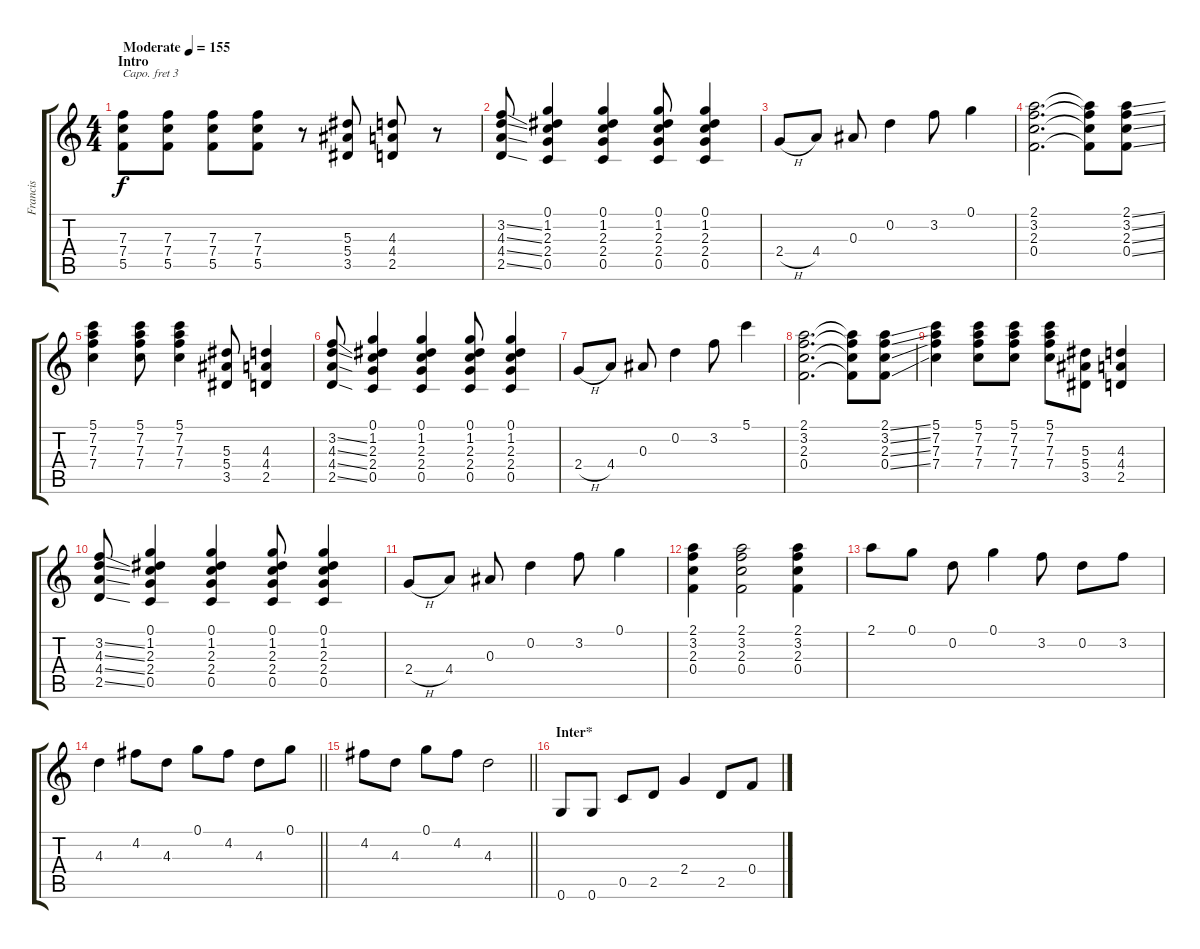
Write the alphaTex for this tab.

\track ("Francis" "Francis") {instrument overdrivenguitar}
\staff {score tabs}
\capo 3
\tuning (E4 B3 G3 D3 A2 E2) {hide}
\ts (4 4)
\section ("" "Intro")
\tempo (155 "Moderate")
\clef g2
\ks c
(7.3 7.4 5.5).8{dy f instrument overdrivenguitar} (7.3 7.4 5.5).8 (7.3 7.4 5.5).8 (7.3 7.4 5.5).8 r.8 (5.3 5.4 3.5).8 (4.3 4.4 2.5).8 r.8 |
(3.2{ss} 4.3{ss} 4.4{ss} 2.5{ss}).8 (0.1 1.2 2.3 2.4 0.5).4 (0.1 1.2 2.3 2.4 0.5).4 (0.1 1.2 2.3 2.4 0.5).8 (0.1 1.2 2.3 2.4 0.5).4 |
2.4{h}.8 4.4.8 0.3.8 0.2.4 3.2.8 0.1.4 |
(2.1 3.2 2.3 0.4).2{d} (2.1{t} 3.2{t} 2.3{t} 0.4{t}).8 (2.1{ss} 3.2{ss} 2.3{ss} 0.4{ss}).8 |
(5.1 7.2 7.3 7.4).4 (5.1 7.2 7.3 7.4).8 (5.1 7.2 7.3 7.4).4 (5.3 5.4 3.5).8 (4.3 4.4 2.5).4 |
(3.2{ss} 4.3{ss} 4.4{ss} 2.5{ss}).8 (0.1 1.2 2.3 2.4 0.5).4 (0.1 1.2 2.3 2.4 0.5).4 (0.1 1.2 2.3 2.4 0.5).8 (0.1 1.2 2.3 2.4 0.5).4 |
2.4{h}.8 4.4.8 0.3.8 0.2.4 3.2.8 5.1.4 |
(2.1 3.2 2.3 0.4).2{d} (2.1{t} 3.2{t} 2.3{t} 0.4{t}).8 (2.1{ss} 3.2{ss} 2.3{ss} 0.4{ss}).8 |
(5.1 7.2 7.3 7.4).4 (5.1 7.2 7.3 7.4).8 (5.1 7.2 7.3 7.4).8 (5.1 7.2 7.3 7.4).8 (5.3 5.4 3.5).8 (4.3 4.4 2.5).4 |
(3.2{ss} 4.3{ss} 4.4{ss} 2.5{ss}).8 (0.1 1.2 2.3 2.4 0.5).4 (0.1 1.2 2.3 2.4 0.5).4 (0.1 1.2 2.3 2.4 0.5).8 (0.1 1.2 2.3 2.4 0.5).4 |
2.4{h}.8 4.4.8 0.3.8 0.2.4 3.2.8 0.1.4 |
(2.1 3.2 2.3 0.4).4 (2.1 3.2 2.3 0.4).2 (2.1 3.2 2.3 0.4).4 |
2.1.8 0.1.8 0.2.8 0.1.4 3.2.8 0.2.8 3.2.8 |
\barLineRight lightlight
4.3.4 4.2.8 4.3.8 0.1.8 4.2.8 4.3.8 0.1.8 |
\barLineRight lightlight
4.2.8 4.3.8 0.1.8 4.2.8 4.3.2 |
\section ("" "Inter*")
0.6.8{balance 8} 0.6.8 0.5.8 2.5.8 2.4.4 2.5.8 0.4.8
